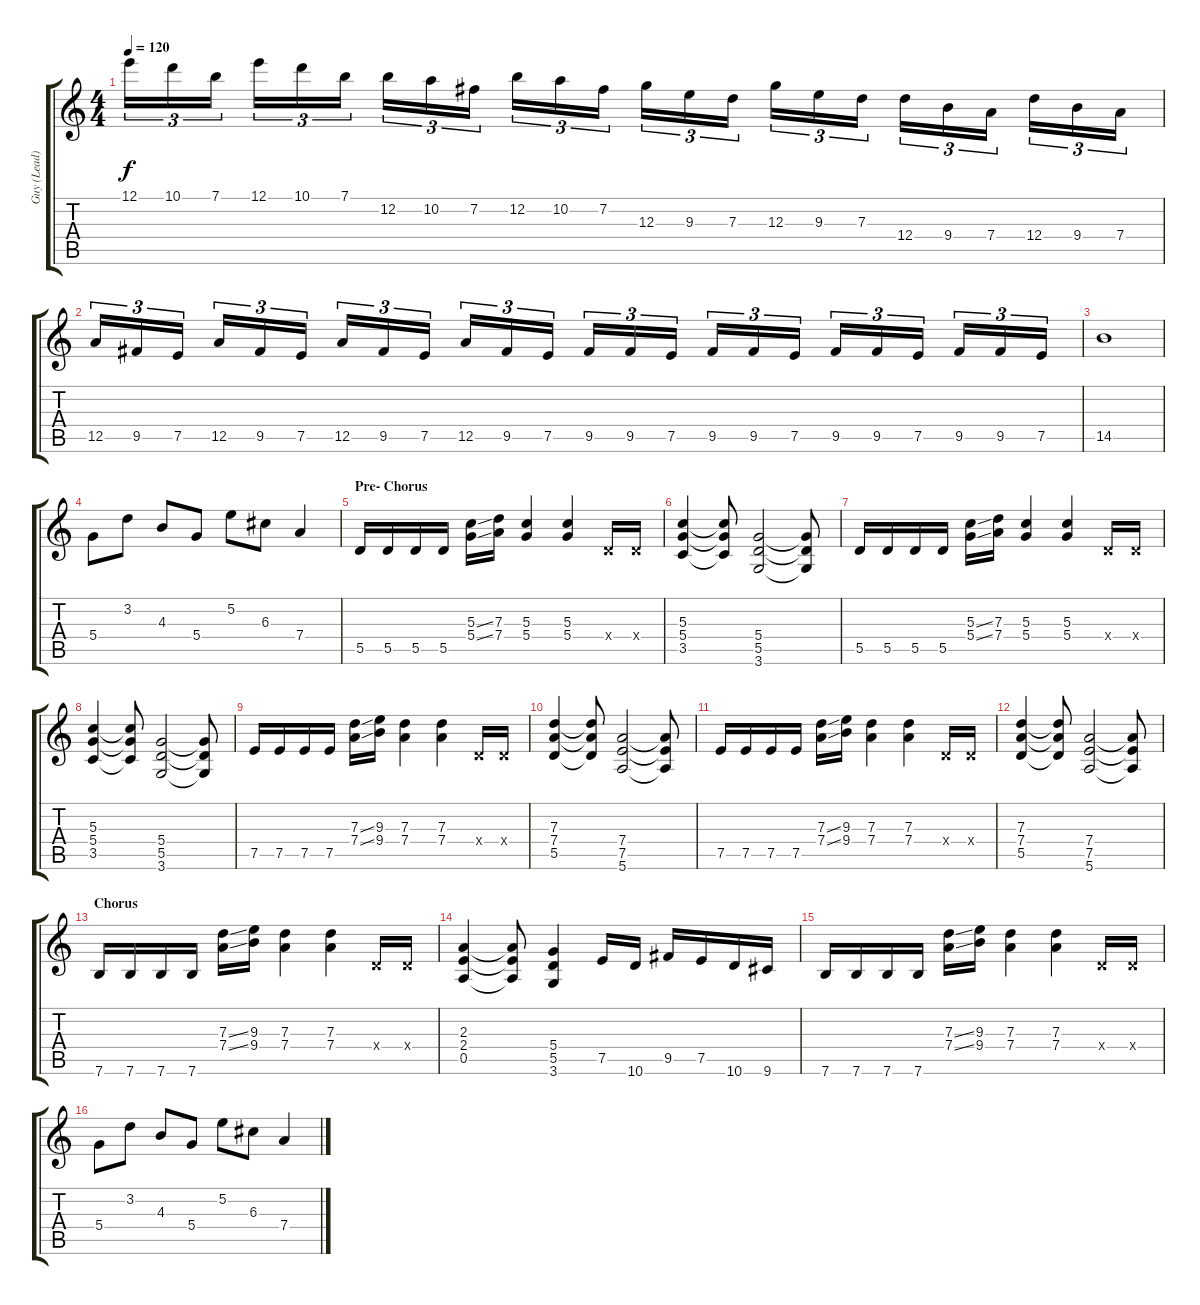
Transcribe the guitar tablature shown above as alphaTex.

\track ("Guy (Lead)" "Guy (Lead)") {instrument distortionguitar}
\staff {score tabs}
\tuning (E4 B3 G3 D3 A2 E2) {hide}
\ts (4 4)
\tempo 120
\clef g2
\ks c
12.1.16{tu (3 2) dy f} 10.1.16{tu (3 2)} 7.1.16{tu (3 2)} 12.1.16{tu (3 2)} 10.1.16{tu (3 2)} 7.1.16{tu (3 2)} 12.2.16{tu (3 2)} 10.2.16{tu (3 2)} 7.2.16{tu (3 2)} 12.2.16{tu (3 2)} 10.2.16{tu (3 2)} 7.2.16{tu (3 2)} 12.3.16{tu (3 2)} 9.3.16{tu (3 2)} 7.3.16{tu (3 2)} 12.3.16{tu (3 2)} 9.3.16{tu (3 2)} 7.3.16{tu (3 2)} 12.4.16{tu (3 2)} 9.4.16{tu (3 2)} 7.4.16{tu (3 2)} 12.4.16{tu (3 2)} 9.4.16{tu (3 2)} 7.4.16{tu (3 2)} |
12.5.16{tu (3 2)} 9.5.16{tu (3 2)} 7.5.16{tu (3 2)} 12.5.16{tu (3 2)} 9.5.16{tu (3 2)} 7.5.16{tu (3 2)} 12.5.16{tu (3 2)} 9.5.16{tu (3 2)} 7.5.16{tu (3 2)} 12.5.16{tu (3 2)} 9.5.16{tu (3 2)} 7.5.16{tu (3 2)} 9.5.16{tu (3 2)} 9.5.16{tu (3 2)} 7.5.16{tu (3 2)} 9.5.16{tu (3 2)} 9.5.16{tu (3 2)} 7.5.16{tu (3 2)} 9.5.16{tu (3 2)} 9.5.16{tu (3 2)} 7.5.16{tu (3 2)} 9.5.16{tu (3 2)} 9.5.16{tu (3 2)} 7.5.16{tu (3 2)} |
14.5.1 |
5.4.8 3.2.8 4.3.8 5.4.8 5.2.8 6.3.8 7.4.4 |
\section ("" "Pre- Chorus")
5.5.16 5.5.16 5.5.16 5.5.16 (5.3{ss} 5.4{ss}).16 (7.3 7.4).16 (5.3 5.4).4 (5.3 5.4).4 0.4{x}.16 0.4{x}.16 |
(5.3 5.4 3.5).4 (5.3{t} 5.4{t} 3.5{t}).8 (5.4 5.5 3.6).2 (5.4{t} 5.5{t} 3.6{t}).8 |
5.5.16 5.5.16 5.5.16 5.5.16 (5.3{ss} 5.4{ss}).16 (7.3 7.4).16 (5.3 5.4).4 (5.3 5.4).4 0.4{x}.16 0.4{x}.16 |
(5.3 5.4 3.5).4 (5.3{t} 5.4{t} 3.5{t}).8 (5.4 5.5 3.6).2 (5.4{t} 5.5{t} 3.6{t}).8 |
7.5.16 7.5.16 7.5.16 7.5.16 (7.3{ss} 7.4{ss}).16 (9.3 9.4).16 (7.3 7.4).4 (7.3 7.4).4 0.4{x}.16 0.4{x}.16 |
(7.3 7.4 5.5).4 (7.3{t} 7.4{t} 5.5{t}).8 (7.4 7.5 5.6).2 (7.4{t} 7.5{t} 5.6{t}).8 |
7.5.16 7.5.16 7.5.16 7.5.16 (7.3{ss} 7.4{ss}).16 (9.3 9.4).16 (7.3 7.4).4 (7.3 7.4).4 0.4{x}.16 0.4{x}.16 |
(7.3 7.4 5.5).4 (7.3{t} 7.4{t} 5.5{t}).8 (7.4 7.5 5.6).2 (7.4{t} 7.5{t} 5.6{t}).8 |
\section ("" "Chorus")
7.6.16 7.6.16 7.6.16 7.6.16 (7.3{ss} 7.4{ss}).16 (9.3 9.4).16 (7.3 7.4).4 (7.3 7.4).4 0.4{x}.16 0.4{x}.16 |
(2.3 2.4 0.5).4 (2.3{t} 2.4{t} 0.5{t}).8 (5.4 5.5 3.6).4 7.5.16 10.6.16 9.5.16 7.5.16 10.6.16 9.6.16 |
7.6.16 7.6.16 7.6.16 7.6.16 (7.3{ss} 7.4{ss}).16 (9.3 9.4).16 (7.3 7.4).4 (7.3 7.4).4 0.4{x}.16 0.4{x}.16 |
5.4.8 3.2.8 4.3.8 5.4.8 5.2.8 6.3.8 7.4.4
